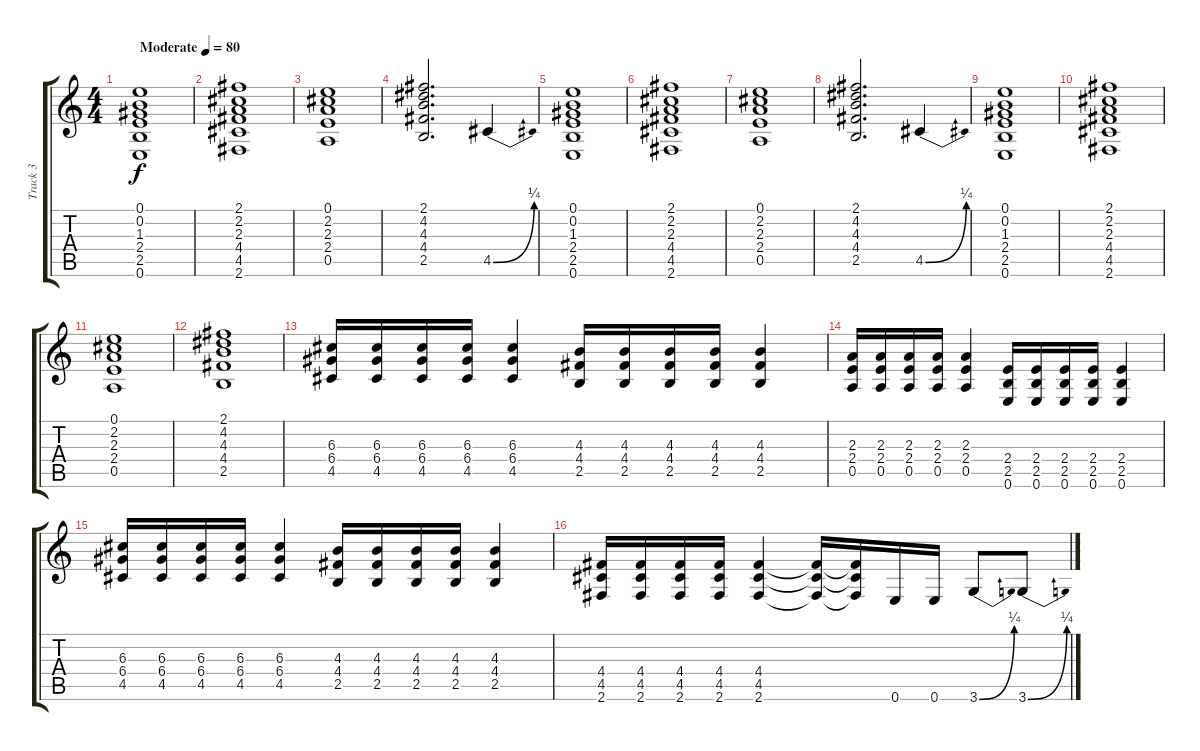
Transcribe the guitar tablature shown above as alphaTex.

\track ("Track 3" "Track 3") {instrument electricguitarclean}
\staff {score tabs}
\tuning (E4 B3 G3 D3 A2 E2) {hide}
\ts (4 4)
\tempo (80 "Moderate")
\clef g2
\ks c
(0.1 0.2 1.3 2.4 2.5 0.6).1{dy f instrument electricguitarclean} |
(2.1 2.2 2.3 4.4 4.5 2.6).1 |
(0.1 2.2 2.3 2.4 0.5).1 |
(2.1 4.2 4.3 4.4 2.5).2{d} 4.5{be (bend 0 0 60 1)}.4 |
(0.1 0.2 1.3 2.4 2.5 0.6).1 |
(2.1 2.2 2.3 4.4 4.5 2.6).1 |
(0.1 2.2 2.3 2.4 0.5).1 |
(2.1 4.2 4.3 4.4 2.5).2{d} 4.5{be (bend 0 0 60 1)}.4 |
(0.1 0.2 1.3 2.4 2.5 0.6).1 |
(2.1 2.2 2.3 4.4 4.5 2.6).1 |
(0.1 2.2 2.3 2.4 0.5).1 |
(2.1 4.2 4.3 4.4 2.5).1 |
(6.3 6.4 4.5).16 (6.3 6.4 4.5).16 (6.3 6.4 4.5).16 (6.3 6.4 4.5).16 (6.3 6.4 4.5).4 (4.3 4.4 2.5).16 (4.3 4.4 2.5).16 (4.3 4.4 2.5).16 (4.3 4.4 2.5).16 (4.3 4.4 2.5).4 |
(2.3 2.4 0.5).16 (2.3 2.4 0.5).16 (2.3 2.4 0.5).16 (2.3 2.4 0.5).16 (2.3 2.4 0.5).4 (2.4 2.5 0.6).16 (2.4 2.5 0.6).16 (2.4 2.5 0.6).16 (2.4 2.5 0.6).16 (2.4 2.5 0.6).4 |
(6.3 6.4 4.5).16 (6.3 6.4 4.5).16 (6.3 6.4 4.5).16 (6.3 6.4 4.5).16 (6.3 6.4 4.5).4 (4.3 4.4 2.5).16 (4.3 4.4 2.5).16 (4.3 4.4 2.5).16 (4.3 4.4 2.5).16 (4.3 4.4 2.5).4 |
(4.4 4.5 2.6).16 (4.4 4.5 2.6).16 (4.4 4.5 2.6).16 (4.4 4.5 2.6).16 (4.4 4.5 2.6).4 (4.4{t} 4.5{t} 2.6{t}).16 (4.4{t} 4.5{t} 2.6{t}).16 0.6.16 0.6.16 3.6{be (bend 0 0 60 1)}.8 3.6{be (bend 0 0 60 1)}.8
